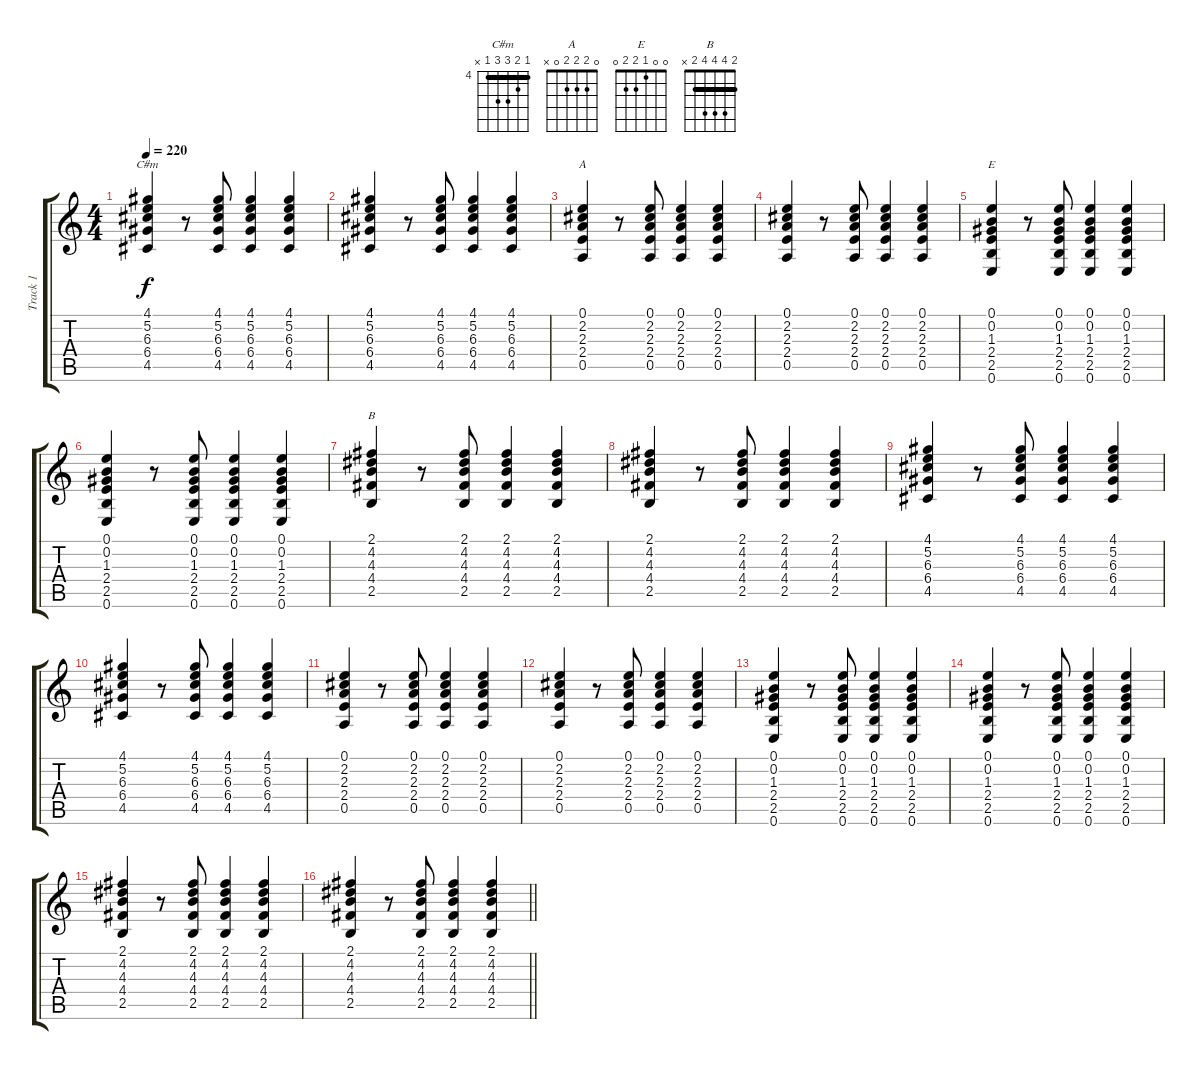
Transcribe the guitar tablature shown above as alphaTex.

\track ("Track 1" "Track 1") {instrument acousticguitarnylon}
\staff {score tabs}
\tuning (E4 B3 G3 D3 A2 E2) {hide}
\chord ("C#m" 4 5 6 6 4 x) {firstfret 4 barre 4}
\chord ("A" 0 2 2 2 0 x)
\chord ("E" 0 0 1 2 2 0)
\chord ("B" 2 4 4 4 2 x) {barre 2}
\ts (4 4)
\tempo 220
\clef g2
\ks c
(4.1 5.2 6.3 6.4 4.5).4{ch "C#m" dy f} r.8 (4.1 5.2 6.3 6.4 4.5).8 (4.1 5.2 6.3 6.4 4.5).4 (4.1 5.2 6.3 6.4 4.5).4 |
(4.1 5.2 6.3 6.4 4.5).4 r.8 (4.1 5.2 6.3 6.4 4.5).8 (4.1 5.2 6.3 6.4 4.5).4 (4.1 5.2 6.3 6.4 4.5).4 |
(0.1 2.2 2.3 2.4 0.5).4{ch "A"} r.8 (0.1 2.2 2.3 2.4 0.5).8 (0.1 2.2 2.3 2.4 0.5).4 (0.1 2.2 2.3 2.4 0.5).4 |
(0.1 2.2 2.3 2.4 0.5).4 r.8 (0.1 2.2 2.3 2.4 0.5).8 (0.1 2.2 2.3 2.4 0.5).4 (0.1 2.2 2.3 2.4 0.5).4 |
(0.1 0.2 1.3 2.4 2.5 0.6).4{ch "E"} r.8 (0.1 0.2 1.3 2.4 2.5 0.6).8 (0.1 0.2 1.3 2.4 2.5 0.6).4 (0.1 0.2 1.3 2.4 2.5 0.6).4 |
(0.1 0.2 1.3 2.4 2.5 0.6).4 r.8 (0.1 0.2 1.3 2.4 2.5 0.6).8 (0.1 0.2 1.3 2.4 2.5 0.6).4 (0.1 0.2 1.3 2.4 2.5 0.6).4 |
(2.1 4.2 4.3 4.4 2.5).4{ch "B"} r.8 (2.1 4.2 4.3 4.4 2.5).8 (2.1 4.2 4.3 4.4 2.5).4 (2.1 4.2 4.3 4.4 2.5).4 |
(2.1 4.2 4.3 4.4 2.5).4 r.8 (2.1 4.2 4.3 4.4 2.5).8 (2.1 4.2 4.3 4.4 2.5).4 (2.1 4.2 4.3 4.4 2.5).4 |
(4.1 5.2 6.3 6.4 4.5).4 r.8 (4.1 5.2 6.3 6.4 4.5).8 (4.1 5.2 6.3 6.4 4.5).4 (4.1 5.2 6.3 6.4 4.5).4 |
(4.1 5.2 6.3 6.4 4.5).4 r.8 (4.1 5.2 6.3 6.4 4.5).8 (4.1 5.2 6.3 6.4 4.5).4 (4.1 5.2 6.3 6.4 4.5).4 |
(0.1 2.2 2.3 2.4 0.5).4 r.8 (0.1 2.2 2.3 2.4 0.5).8 (0.1 2.2 2.3 2.4 0.5).4 (0.1 2.2 2.3 2.4 0.5).4 |
(0.1 2.2 2.3 2.4 0.5).4 r.8 (0.1 2.2 2.3 2.4 0.5).8 (0.1 2.2 2.3 2.4 0.5).4 (0.1 2.2 2.3 2.4 0.5).4 |
(0.1 0.2 1.3 2.4 2.5 0.6).4 r.8 (0.1 0.2 1.3 2.4 2.5 0.6).8 (0.1 0.2 1.3 2.4 2.5 0.6).4 (0.1 0.2 1.3 2.4 2.5 0.6).4 |
(0.1 0.2 1.3 2.4 2.5 0.6).4 r.8 (0.1 0.2 1.3 2.4 2.5 0.6).8 (0.1 0.2 1.3 2.4 2.5 0.6).4 (0.1 0.2 1.3 2.4 2.5 0.6).4 |
(2.1 4.2 4.3 4.4 2.5).4 r.8 (2.1 4.2 4.3 4.4 2.5).8 (2.1 4.2 4.3 4.4 2.5).4 (2.1 4.2 4.3 4.4 2.5).4 |
\barLineRight lightlight
(2.1 4.2 4.3 4.4 2.5).4 r.8 (2.1 4.2 4.3 4.4 2.5).8 (2.1 4.2 4.3 4.4 2.5).4 (2.1 4.2 4.3 4.4 2.5).4
